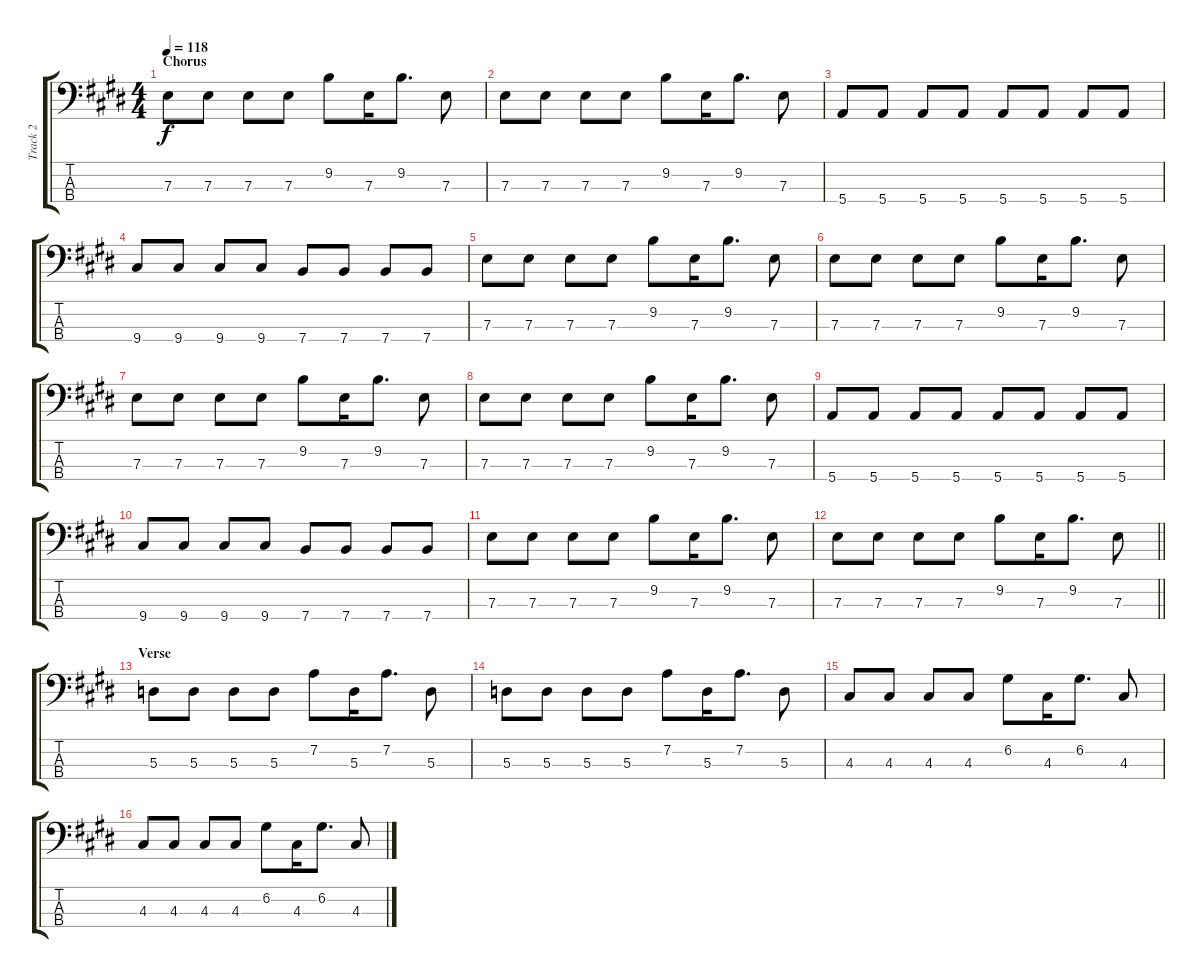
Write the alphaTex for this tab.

\track ("Track 2" "Track 2") {instrument electricbassfinger}
\staff {score tabs}
\tuning (G2 D2 A1 E1) {hide}
\ts (4 4)
\section ("" "Chorus")
\tempo 118
\clef f4
\ks e
7.3.8{dy f} 7.3.8 7.3.8 7.3.8 9.2.8 7.3.16 9.2.8{d} 7.3.8 |
7.3.8 7.3.8 7.3.8 7.3.8 9.2.8 7.3.16 9.2.8{d} 7.3.8 |
5.4.8 5.4.8 5.4.8 5.4.8 5.4.8 5.4.8 5.4.8 5.4.8 |
9.4.8 9.4.8 9.4.8 9.4.8 7.4.8 7.4.8 7.4.8 7.4.8 |
7.3.8 7.3.8 7.3.8 7.3.8 9.2.8 7.3.16 9.2.8{d} 7.3.8 |
7.3.8 7.3.8 7.3.8 7.3.8 9.2.8 7.3.16 9.2.8{d} 7.3.8 |
7.3.8 7.3.8 7.3.8 7.3.8 9.2.8 7.3.16 9.2.8{d} 7.3.8 |
7.3.8 7.3.8 7.3.8 7.3.8 9.2.8 7.3.16 9.2.8{d} 7.3.8 |
5.4.8 5.4.8 5.4.8 5.4.8 5.4.8 5.4.8 5.4.8 5.4.8 |
9.4.8 9.4.8 9.4.8 9.4.8 7.4.8 7.4.8 7.4.8 7.4.8 |
7.3.8 7.3.8 7.3.8 7.3.8 9.2.8 7.3.16 9.2.8{d} 7.3.8 |
\barLineRight lightlight
7.3.8 7.3.8 7.3.8 7.3.8 9.2.8 7.3.16 9.2.8{d} 7.3.8 |
\section ("" "Verse")
5.3.8 5.3.8 5.3.8 5.3.8 7.2.8 5.3.16 7.2.8{d} 5.3.8 |
5.3.8 5.3.8 5.3.8 5.3.8 7.2.8 5.3.16 7.2.8{d} 5.3.8 |
4.3.8 4.3.8 4.3.8 4.3.8 6.2.8 4.3.16 6.2.8{d} 4.3.8 |
4.3.8 4.3.8 4.3.8 4.3.8 6.2.8 4.3.16 6.2.8{d} 4.3.8
